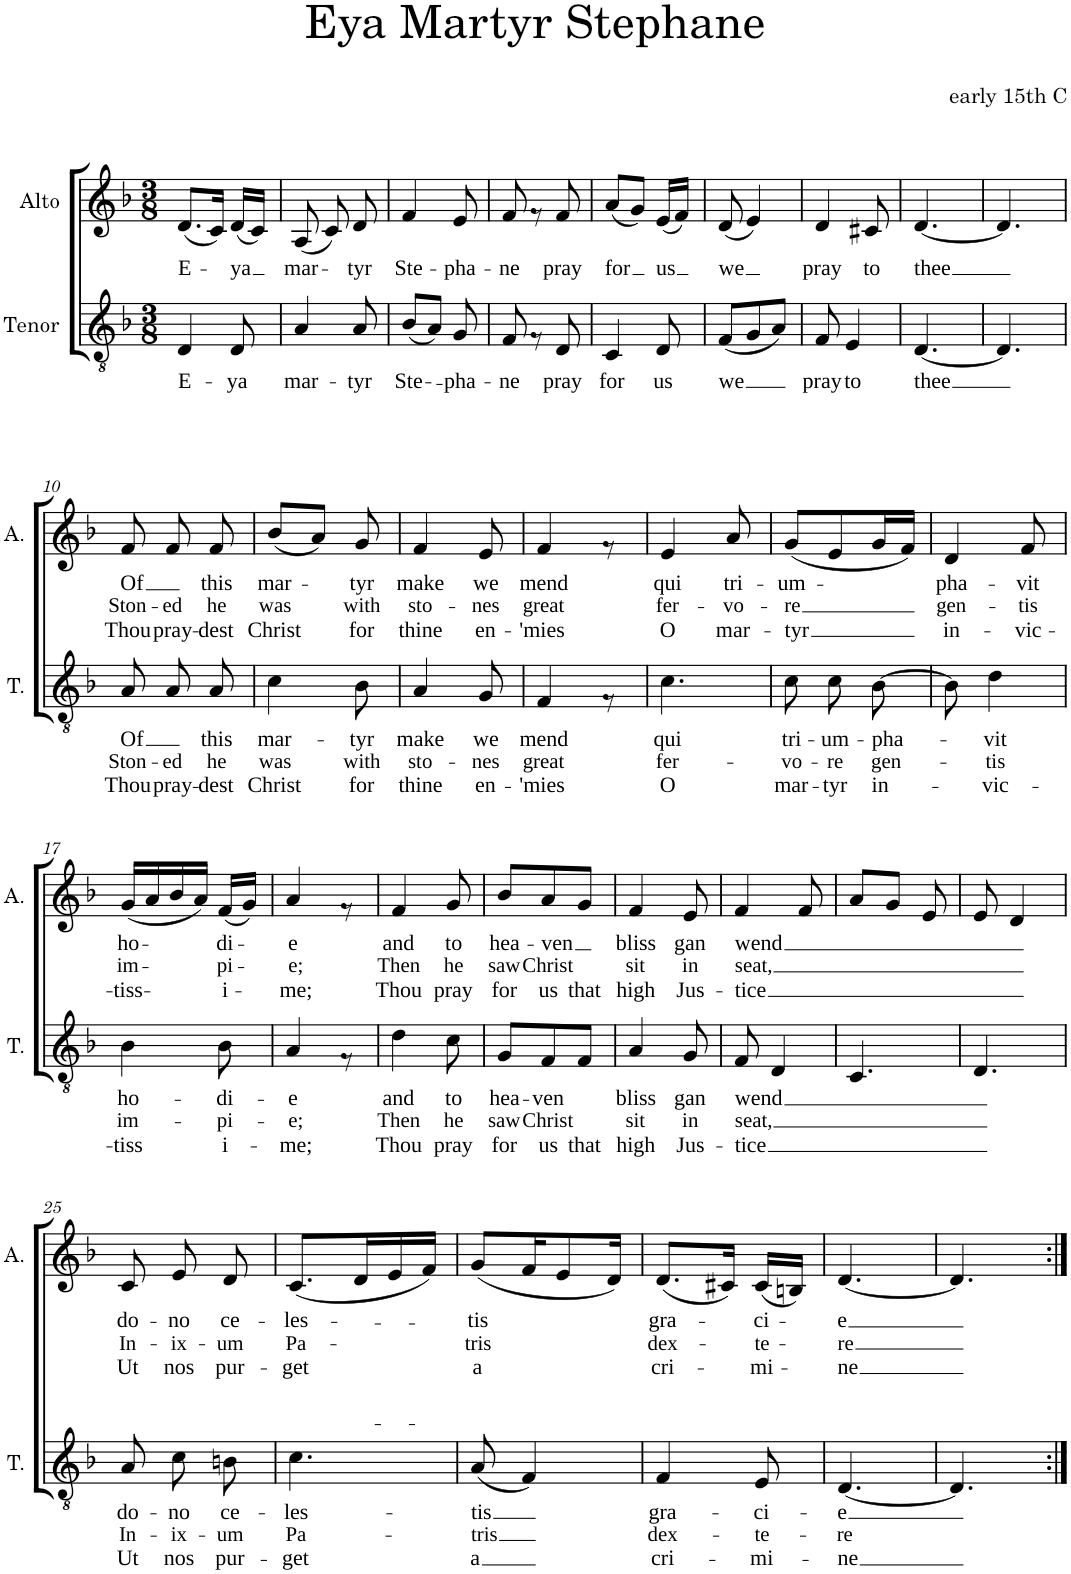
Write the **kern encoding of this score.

**kern	**text	**text	**text	**kern	**text	**text	**text
*part2	*part2	*part2	*part2	*part1	*part1	*part1	*part1
*staff2	*staff2	*staff2	*staff2	*staff1	*staff1	*staff1	*staff1
*I"Tenor	*	*	*	*I"Alto	*	*	*
*I'T.	*	*	*	*I'A.	*	*	*
*clefGv2	*	*	*	*clefG2	*	*	*
*k[b-]	*	*	*	*k[b-]	*	*	*
*M3/8	*	*	*	*M3/8	*	*	*
=1	=1	=1	=1	=1	=1	=1	=1
!	!LO:LY:b	!	!	!	!LO:LY:b	!	!
4D/	E-	.	.	(<8.d/L	E-	.	.
.	.	.	.	16c/Jk)	.	.	.
!	!LO:LY:b	!	!	!	!LO:LY:b	!	!
8D/	-ya	.	.	(<16d/LL	ya	.	.
.	.	.	.	16c/JJ)	.	.	.
=2	=2	=2	=2	=2	=2	=2	=2
!	!LO:LY:b	!	!	!	!LO:LY:b	!	!
4A/	mar-	.	.	(<8A/	mar-	.	.
.	.	.	.	8c/)	.	.	.
!	!LO:LY:b	!	!	!	!LO:LY:b	!	!
8A/	-tyr	.	.	8d/	tyr	.	.
=3	=3	=3	=3	=3	=3	=3	=3
!	!LO:LY:b	!	!	!	!LO:LY:b	!	!
(<8B-/L	Ste-	.	.	4f/	Ste-	.	.
8A/J)	.	.	.	.	.	.	.
!	!LO:LY:b	!	!	!	!LO:LY:b	!	!
8G/	-pha-	.	.	8e/	-pha-	.	.
=4	=4	=4	=4	=4	=4	=4	=4
!	!LO:LY:b	!	!	!	!LO:LY:b	!	!
8F/	-ne	.	.	8f/	-ne	.	.
8rF	.	.	.	8rf	.	.	.
!	!LO:LY:b	!	!	!	!LO:LY:b	!	!
8D/	pray	.	.	8f/	pray	.	.
=5	=5	=5	=5	=5	=5	=5	=5
!	!LO:LY:b	!	!	!	!LO:LY:b	!	!
4C/	for	.	.	(<8a/L	for	.	.
.	.	.	.	8g/J)	.	.	.
!	!LO:LY:b	!	!	!	!LO:LY:b	!	!
8D/	us	.	.	(<16e/LL	us	.	.
.	.	.	.	16f/JJ)	.	.	.
=6	=6	=6	=6	=6	=6	=6	=6
!	!LO:LY:b	!	!	!	!LO:LY:b	!	!
(<8F/L	we	.	.	(<8d/	we	.	.
8G/	.	.	.	4e/)	.	.	.
8A/J)	.	.	.	.	.	.	.
=7	=7	=7	=7	=7	=7	=7	=7
!	!LO:LY:b	!	!	!	!LO:LY:b	!	!
8F/	pray	.	.	4d/	pray	.	.
!	!LO:LY:b	!	!	!	!	!	!
4E/	to	.	.	.	.	.	.
!	!	!	!	!	!LO:LY:b	!	!
.	.	.	.	8c#X/	to	.	.
=8	=8	=8	=8	=8	=8	=8	=8
!	!LO:LY:b	!	!	!	!LO:LY:b	!	!
[<4.D/	thee	.	.	[<4.d/	thee	.	.
=9	=9	=9	=9	=9	=9	=9	=9
4.D/]	.	.	.	4.d/]	.	.	.
!!LO:LB:g=z
=10	=10	=10	=10	=10	=10	=10	=10
!	!LO:LY:b	!LO:LY:b	!LO:LY:b	!	!LO:LY:b	!LO:LY:b	!LO:LY:b
8A/	Of	Ston-	-Thou	8f/	Of	Ston-	-Thou
!	!	!LO:LY:b	!LO:LY:b	!	!	!LO:LY:b	!LO:LY:b
8A/	.	ed	pray-	8f/	.	ed	pray-
!	!LO:LY:b	!LO:LY:b	!LO:LY:b	!	!LO:LY:b	!LO:LY:b	!LO:LY:b
8A/	this	he	dest	8f/	this	he	dest
=11	=11	=11	=11	=11	=11	=11	=11
!	!LO:LY:b	!LO:LY:b	!LO:LY:b	!	!LO:LY:b	!LO:LY:b	!LO:LY:b
4c\	mar-	-was	Christ	(<8b-/L	mar-	-was	Christ
.	.	.	.	8a/J)	.	.	.
!	!LO:LY:b	!LO:LY:b	!LO:LY:b	!	!LO:LY:b	!LO:LY:b	!LO:LY:b
8B-\	tyr	with	for	8g/	tyr	with	for
=12	=12	=12	=12	=12	=12	=12	=12
!	!LO:LY:b	!LO:LY:b	!LO:LY:b	!	!LO:LY:b	!LO:LY:b	!LO:LY:b
4A/	make	sto-	-thine	4f/	make	sto-	-thine
!	!LO:LY:b	!LO:LY:b	!LO:LY:b	!	!LO:LY:b	!LO:LY:b	!LO:LY:b
8G/	we	nes	en-	8e/	we	nes	en-
=13	=13	=13	=13	=13	=13	=13	=13
!	!LO:LY:b	!LO:LY:b	!LO:LY:b	!	!LO:LY:b	!LO:LY:b	!LO:LY:b
4F/	mend	great	'mies	4f/	mend	great	'mies
8rF	.	.	.	8rf	.	.	.
=14	=14	=14	=14	=14	=14	=14	=14
!	!LO:LY:b	!LO:LY:b	!LO:LY:b	!	!LO:LY:b	!LO:LY:b	!LO:LY:b
4.c\	qui	fer-	-O	4e/	qui	fer-	-O
!	!	!	!	!	!LO:LY:b	!LO:LY:b	!LO:LY:b
.	.	.	.	8a/	tri-	-vo-	-mar-
=15	=15	=15	=15	=15	=15	=15	=15
!	!LO:LY:b	!LO:LY:b	!LO:LY:b	!	!LO:LY:b	!LO:LY:b	!LO:LY:b
8c\	tri-	-vo-	-mar-	(<8g/L	-um-	-re	tyr
!	!LO:LY:b	!LO:LY:b	!LO:LY:b	!	!	!	!
8c\	-um-	-re	tyr	8e/	.	.	.
!	!LO:LY:b	!LO:LY:b	!LO:LY:b	!	!	!	!
[>8B-\	pha-	-gen-	-in-	16g/L	.	.	.
.	.	.	.	16f/JJ)	.	.	.
=16	=16	=16	=16	=16	=16	=16	=16
!	!	!	!	!	!LO:LY:b	!LO:LY:b	!LO:LY:b
8B-\]	.	.	.	4d/	pha-	gen-	in-
!	!LO:LY:b	!LO:LY:b	!LO:LY:b	!	!	!	!
4d\	-vit	tis	vic-	.	.	.	.
!	!	!	!	!	!LO:LY:b	!LO:LY:b	!LO:LY:b
.	.	.	.	8f/	-vit	tis	vic-
!!LO:LB:g=z
=17	=17	=17	=17	=17	=17	=17	=17
!	!LO:LY:b	!LO:LY:b	!LO:LY:b	!	!LO:LY:b	!LO:LY:b	!LO:LY:b
4B-\	-ho-	-im-	-tiss	(<16g/LL	-ho-	-im-	-tiss-
.	.	.	.	16a/	.	.	.
.	.	.	.	16b-/	.	.	.
.	.	.	.	16a/JJ)	.	.	.
!	!LO:LY:b	!LO:LY:b	!LO:LY:b	!	!LO:LY:b	!LO:LY:b	!LO:LY:b
8B-\	di-	-pi-	-i-	(<16f/LL	di-	-pi-	-i-
.	.	.	.	16g/JJ)	.	.	.
=18	=18	=18	=18	=18	=18	=18	=18
!	!LO:LY:b	!LO:LY:b	!LO:LY:b	!	!LO:LY:b	!LO:LY:b	!LO:LY:b
4A/	-e	e;	me;	4a/	e	e;	me;
8rF	.	.	.	8rf	.	.	.
=19	=19	=19	=19	=19	=19	=19	=19
!	!LO:LY:b	!LO:LY:b	!LO:LY:b	!	!LO:LY:b	!LO:LY:b	!LO:LY:b
4d\	and	Then	Thou	4f/	and	Then	Thou
!	!LO:LY:b	!LO:LY:b	!LO:LY:b	!	!LO:LY:b	!LO:LY:b	!LO:LY:b
8c\	to	he	pray	8g/	to	he	pray
=20	=20	=20	=20	=20	=20	=20	=20
!	!LO:LY:b	!LO:LY:b	!LO:LY:b	!	!LO:LY:b	!LO:LY:b	!LO:LY:b
8G/L	hea-	-saw	for	8b-/L	hea-	-saw	for
!	!LO:LY:b	!LO:LY:b	!LO:LY:b	!	!LO:LY:b	!LO:LY:b	!LO:LY:b
8F/	ven	Christ	us	8a/	ven	Christ	us
!	!	!	!LO:LY:b	!	!	!	!LO:LY:b
8F/J	.	.	that	8g/J	.	.	that
=21	=21	=21	=21	=21	=21	=21	=21
!	!LO:LY:b	!LO:LY:b	!LO:LY:b	!	!LO:LY:b	!LO:LY:b	!LO:LY:b
4A/	bliss	sit	high	4f/	bliss	sit	high
!	!LO:LY:b	!LO:LY:b	!LO:LY:b	!	!LO:LY:b	!LO:LY:b	!LO:LY:b
8G/	gan	in	Jus-	8e/	gan	in	Jus-
=22	=22	=22	=22	=22	=22	=22	=22
!	!LO:LY:b	!LO:LY:b	!LO:LY:b	!	!LO:LY:b	!LO:LY:b	!LO:LY:b
8F/	-wend	seat,	tice	4f/	-wend	seat,	tice
4D/	.	.	.	.	.	.	.
.	.	.	.	8f/	.	.	.
=23	=23	=23	=23	=23	=23	=23	=23
4.C/	.	.	.	8a/L	.	.	.
.	.	.	.	8g/J	.	.	.
.	.	.	.	8e/	.	.	.
=24	=24	=24	=24	=24	=24	=24	=24
4.D/	.	.	.	8e/	.	.	.
.	.	.	.	4d/	.	.	.
!!LO:LB:g=z
=25	=25	=25	=25	=25	=25	=25	=25
!	!LO:LY:b	!LO:LY:b	!LO:LY:b	!	!LO:LY:b	!LO:LY:b	!LO:LY:b
8A/	do-	In-	Ut	8c/	do-	In-	Ut
!	!LO:LY:b	!LO:LY:b	!LO:LY:b	!	!LO:LY:b	!LO:LY:b	!LO:LY:b
8c\	no	ix-	-nos	8e/	no	ix-	-nos
!	!LO:LY:b	!LO:LY:b	!LO:LY:b	!	!LO:LY:b	!LO:LY:b	!LO:LY:b
8Bn\	ce-	-um	pur-	8d/	ce-	-um	pur-
=26	=26	=26	=26	=26	=26	=26	=26
!	!LO:LY:b	!LO:LY:b	!LO:LY:b	!	!LO:LY:b	!LO:LY:b	!LO:LY:b
4.c\	-les-	-Pa-	-get	(<8.c/L	-les-	-Pa-	-get
.	.	.	.	16d/L	.	.	.
.	.	.	.	16e/	.	.	.
.	.	.	.	16f/JJ)	.	.	.
=27	=27	=27	=27	=27	=27	=27	=27
!	!LO:LY:b	!LO:LY:b	!LO:LY:b	!	!LO:LY:b	!LO:LY:b	!LO:LY:b
(<8A/	tis	tris	a	(<8g/L	tis	tris	a
4F/)	.	.	.	16f/K	.	.	.
.	.	.	.	8e/	.	.	.
.	.	.	.	16d/Jk)	.	.	.
=28	=28	=28	=28	=28	=28	=28	=28
!	!LO:LY:b	!LO:LY:b	!LO:LY:b	!	!LO:LY:b	!LO:LY:b	!LO:LY:b
4F/	gra-	dex-	cri-	(<8.d/L	gra-	-dex-	-cri-
.	.	.	.	16c#X/Jk)	.	.	.
!	!LO:LY:b	!LO:LY:b	!LO:LY:b	!	!LO:LY:b	!LO:LY:b	!LO:LY:b
8E/	-ci-	-te-	-mi-	(<16c#/LL	ci-	-te-	-mi-
.	.	.	.	16Bn/JJ)	.	.	.
=29	=29	=29	=29	=29	=29	=29	=29
!	!LO:LY:b	!LO:LY:b	!LO:LY:b	!	!LO:LY:b	!LO:LY:b	!LO:LY:b
[<4.D/	-e	re	ne	[<4.d/	e	re	ne
=30	=30	=30	=30	=30	=30	=30	=30
4.D/]	.	.	.	4.d/]	.	.	.
=:|!	=:|!	=:|!	=:|!	=:|!	=:|!	=:|!	=:|!
*-	*-	*-	*-	*-	*-	*-	*-
